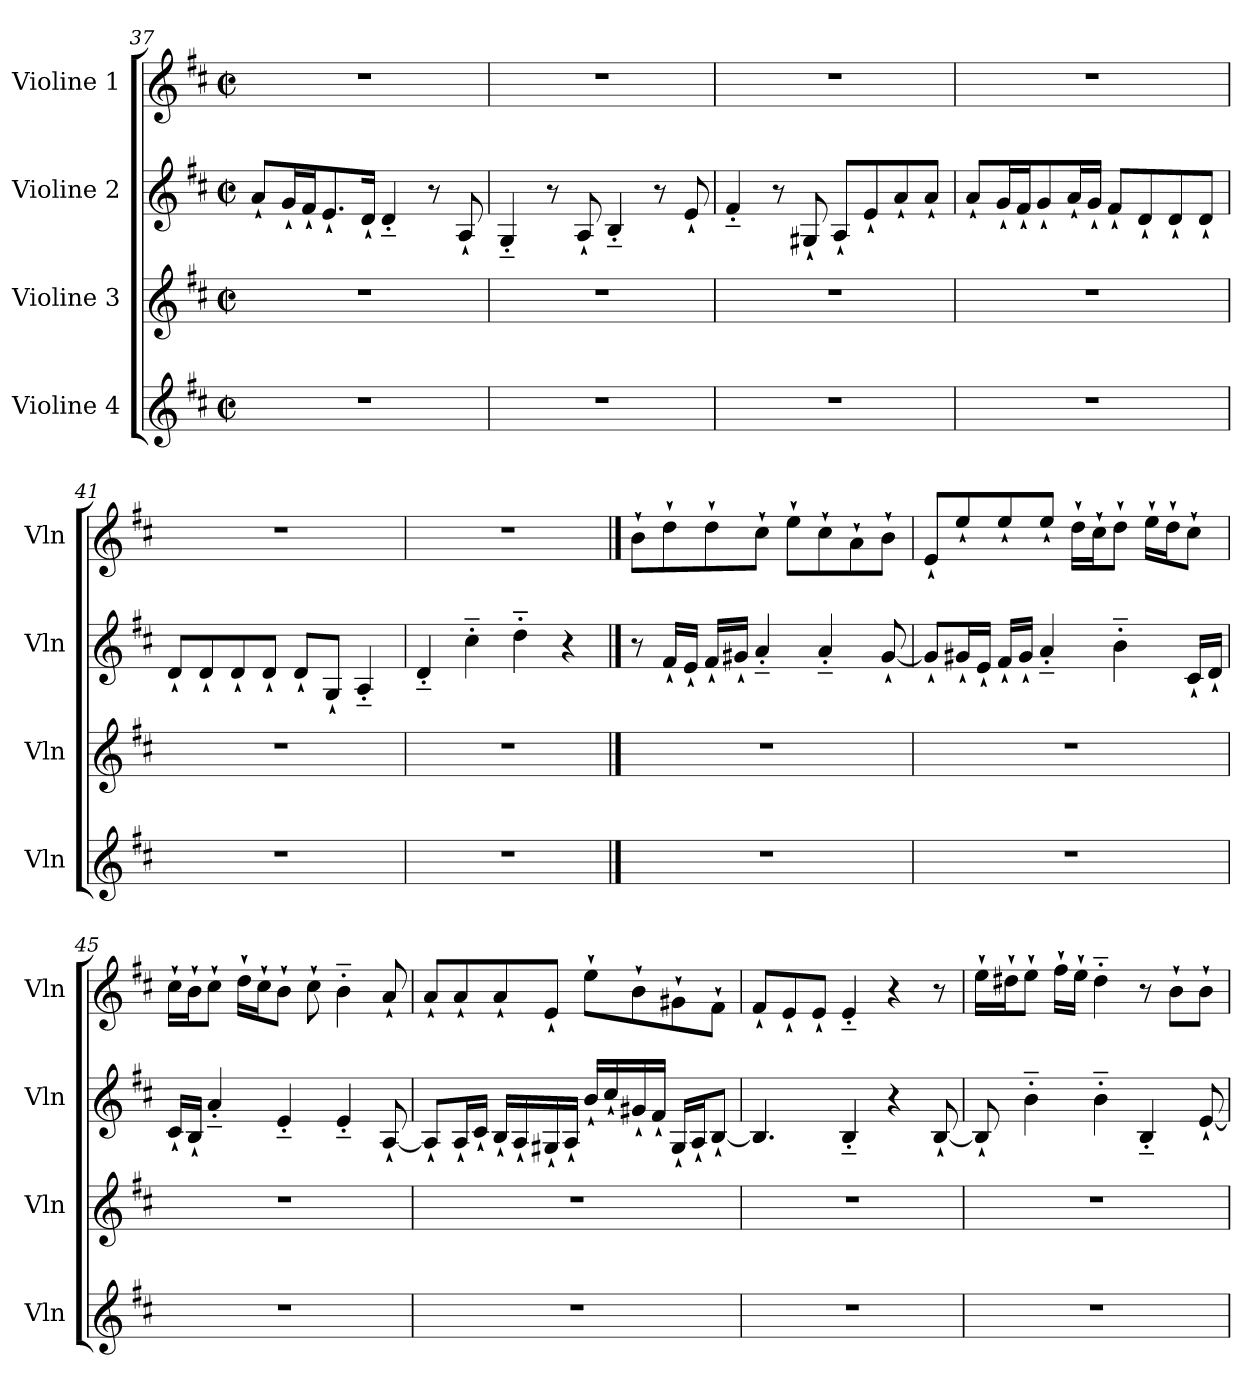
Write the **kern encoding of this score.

**kern	**kern	**kern	**kern
*part4	*part3	*part2	*part1
*staff4	*staff3	*staff2	*staff1
*I"Violine 4	*I"Violine 3	*I"Violine 2	*I"Violine 1
*I'Vln	*I'Vln	*I'Vln	*I'Vln
*clefG2	*clefG2	*clefG2	*clefG2
*k[f#c#]	*k[f#c#]	*k[f#c#]	*k[f#c#]
*D:	*D:	*D:	*D:
*M2/2	*M2/2	*M2/2	*M2/2
*met(c|)	*met(c|)	*met(c|)	*met(c|)
=37	=37	=37	=37
1r	1r	8a`/L	1r
.	.	16g`/L	.
.	.	16f#`/J	.
.	.	8.e`/	.
.	.	16d`/Jk	.
.	.	4d~'/	.
.	.	8r	.
.	.	8A`/	.
!!LO:PB:g=z
=38	=38	=38	=38
1r	1r	4G~'/	1r
.	.	8r	.
.	.	8A`/	.
.	.	4B~'/	.
.	.	8r	.
.	.	8e`/	.
=39	=39	=39	=39
1r	1r	4f#~'/	1r
.	.	8r	.
.	.	8G#X`/	.
.	.	8A`/L	.
.	.	8e`/	.
.	.	8a`/	.
.	.	8a`/J	.
=40	=40	=40	=40
1r	1r	8a`/L	1r
.	.	16g`/L	.
.	.	16f#`/J	.
.	.	8g`/	.
.	.	16a`/L	.
.	.	16g`/JJ	.
.	.	8f#`/L	.
.	.	8d`/	.
.	.	8d`/	.
.	.	8d`/J	.
=41	=41	=41	=41
1r	1r	8d`/L	1r
.	.	8d`/	.
.	.	8d`/	.
.	.	8d`/J	.
.	.	8d`/L	.
.	.	8G`/J	.
.	.	4A~'/	.
=42	=42	=42	=42
1r	1r	4d~'/	1r
.	.	4cc#~'\	.
.	.	4dd~'\	.
.	.	4r	.
!!LO:LB:g=z
==43	==43	==43	==43
1r	1r	8r	8b`\L
.	.	16f#`/LL	8dd`\
.	.	16e`/JJ	.
.	.	16f#`/LL	8dd`\
.	.	16g#X`/JJ	.
.	.	4a~'/	8cc#`\J
.	.	.	8ee`\L
.	.	4a~'/	8cc#`\
.	.	.	8a`\
.	.	[8g#`/	8b`\J
=44	=44	=44	=44
1r	1r	8g#`/L]	8e`/L
.	.	16g#X`/L	8ee`/
.	.	16e`/JJ	.
.	.	16f#`/LL	8ee`/
.	.	16g#`/JJ	.
.	.	4a~'/	8ee`/J
.	.	.	16dd`\LL
.	.	.	16cc#`\J
.	.	4b~'\	8dd`\J
.	.	.	16ee`\LL
.	.	.	16dd`\J
.	.	16c#`/LL	8cc#`\J
.	.	16d`/JJ	.
=45	=45	=45	=45
1r	1r	16c#`/LL	16cc#`\LL
.	.	16B`/JJ	16b`\J
.	.	4a~'/	8cc#`\J
.	.	.	16dd`\LL
.	.	.	16cc#`\J
.	.	4e~'/	8b`\J
.	.	.	8cc#`\
.	.	4e~'/	4b~'\
.	.	[8A`/	8a`/
!!LO:LB:g=z
=46	=46	=46	=46
1r	1r	8A`/L]	8a`/L
.	.	16A`/L	8a`/
.	.	16c#`/JJ	.
.	.	16B`/LL	8a`/
.	.	16A`/	.
.	.	16G#X`/	8e`/J
.	.	16A`/JJ	.
.	.	16b`/LL	8ee`\L
.	.	16cc#`/	.
.	.	16g#X`/	8b`\
.	.	16f#`/JJ	.
.	.	16G#`/LL	8g#X`\
.	.	16A`/J	.
.	.	[8B`/J	8f#`\J
=47	=47	=47	=47
1r	1r	4.B/]	8f#`/L
.	.	.	8e`/
.	.	.	8e`/J
.	.	4B~'/	4e~'/
.	.	4r	4r
.	.	[8B`/	8r
=48	=48	=48	=48
1r	1r	8B`/]	16ee`\LL
.	.	.	16dd#X`\J
.	.	4b~'\	8ee`\J
.	.	.	16ff#`\LL
.	.	.	16ee`\JJ
.	.	4b~'\	4dd#~'\
.	.	4B~'/	8r
.	.	.	8b`\L
.	.	[8e`/	8b`\J
=	=	=	=
*-	*-	*-	*-
